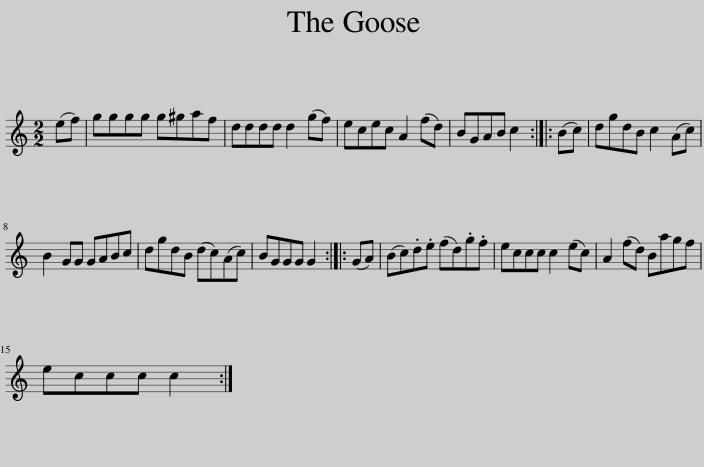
X:1
L:1/8
M:2/2
I:linebreak $
K:C
V:1 treble
V:1
 (ef) | gggg g^gaf | dddd d2 (gf) | ecec A2 (fd) | BGAB c2 :: %5
 (Bc) | dgdB c2 (Ac) |$ B2 GG GABc | dgdB (dc)(Ac) | BGGG G2 :: %10
 (GA) | (Bc).d.e (fd).g.f | eccc c2 (ec) | A2 (fd) Bagf |$ eccc c2 :| %15
